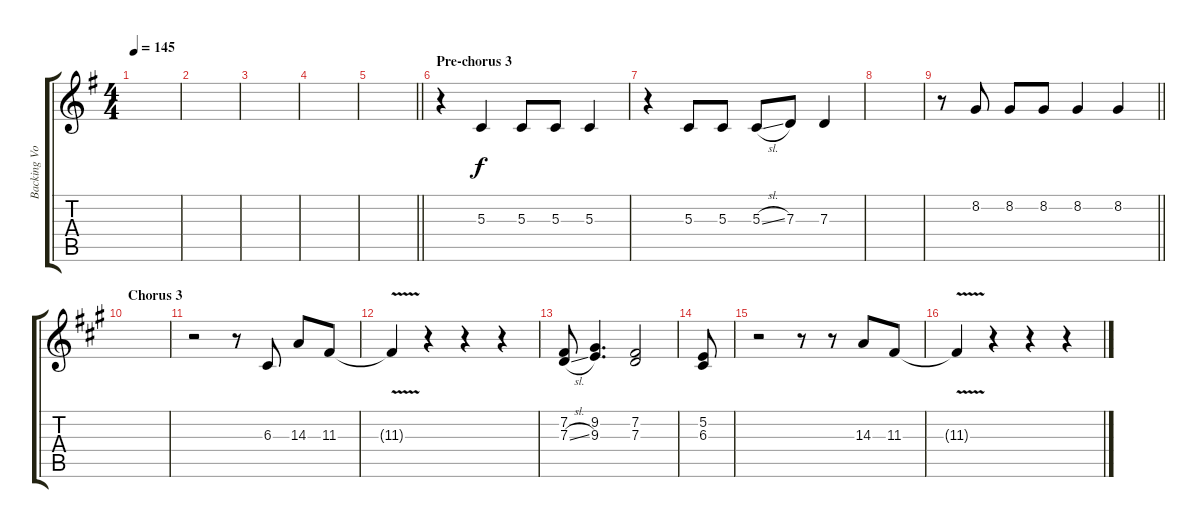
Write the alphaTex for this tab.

\track ("Backing Vocals" "Backing Vo") {instrument choiraahs}
\staff {score tabs}
\tuning (E4 B3 G3 D3 A2 E2) {hide}
\ts (4 4)
\tempo 145
\clef g2
\ks eminor
|
|
|
|
\barLineRight lightlight
|
\section ("" "Pre-chorus 3")
r.4 5.3.4 5.3.8 5.3.8 5.3.4 |
r.4 5.3.8 5.3.8 5.3{sl}.8 7.3.8 7.3.4 |
|
\barLineRight lightlight
r.8 8.2.8 8.2.8 8.2.8 8.2.4 8.2.4 |
\section ("" "Chorus 3")
\ks a
|
r.2 r.8 6.3.8 14.3.8 11.3.8 |
11.3{v t}.4 r.4 r.4 r.4 |
(7.2 7.3{sl}).8 (9.2 9.3).4{d} (7.2 7.3).2 |
(5.2 6.3).8 |
r.2 r.8 r.8 14.3.8 11.3.8 |
11.3{v t}.4 r.4 r.4 r.4
